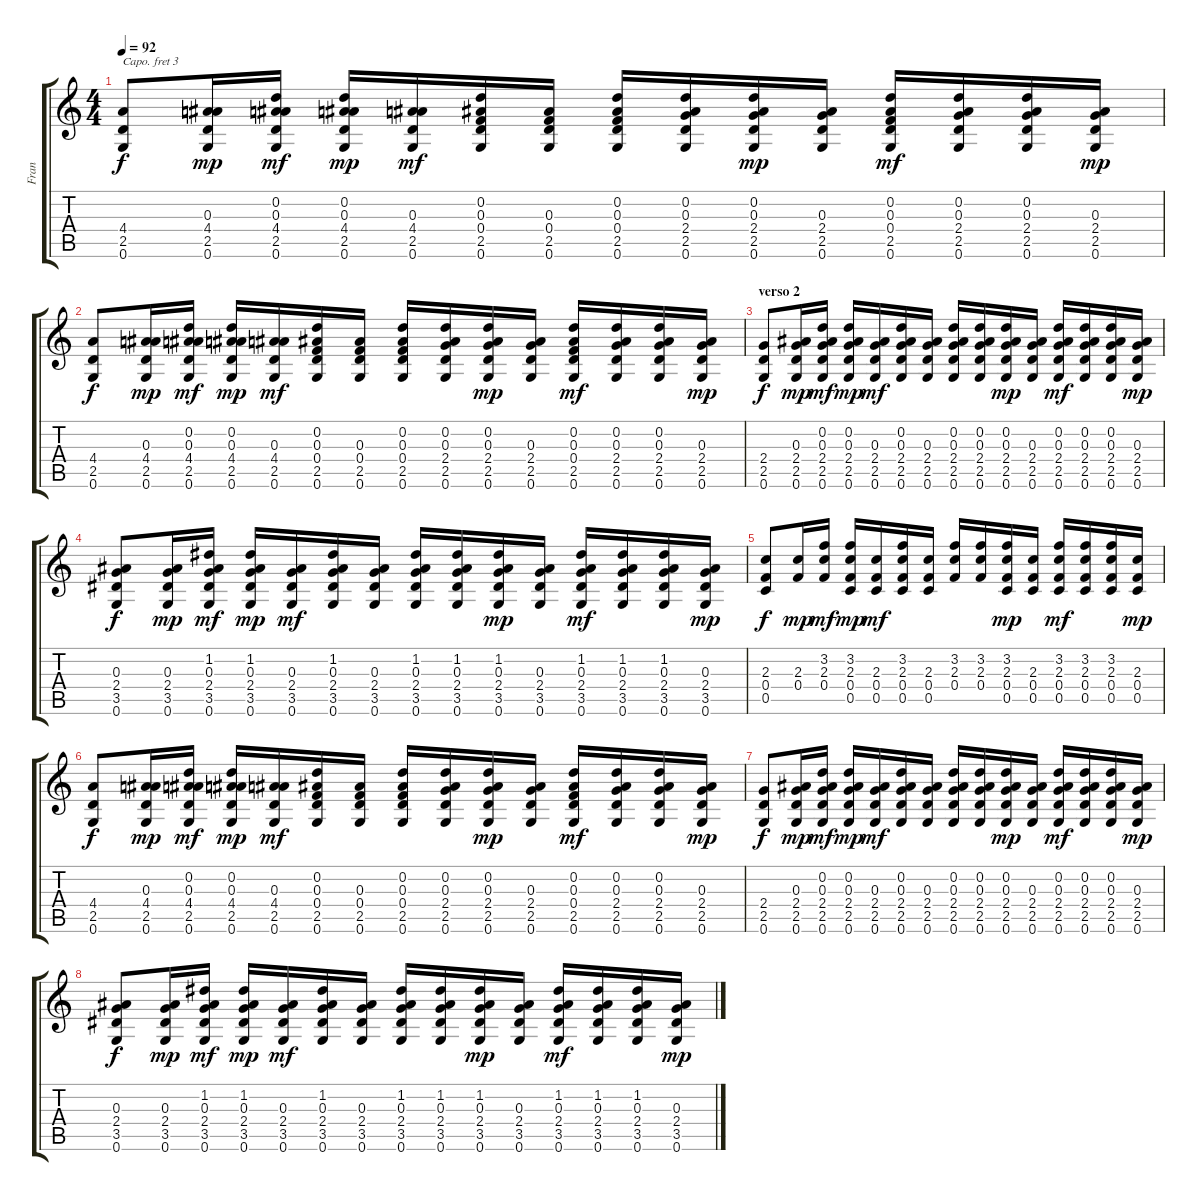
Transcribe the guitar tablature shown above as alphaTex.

\track ("Fran" "Fran") {instrument acousticguitarsteel}
\staff {score tabs}
\capo 3
\tuning (E4 B3 G3 D3 A2 E2) {hide}
\ts (4 4)
\tempo 92
\clef g2
\ks c
(4.4 2.5 0.6).8{dy f} (0.3 4.4 2.5 0.6).16{dy mp} (0.2 0.3 4.4 2.5 0.6).16{dy mf} (0.2 0.3 4.4 2.5 0.6).16{dy mp} (0.3 4.4 2.5 0.6).16{dy mf} (0.2 0.3 0.4 2.5 0.6).16 (0.3 0.4 2.5 0.6).16 (0.2 0.3 0.4 2.5 0.6).16 (0.2 0.3 2.4 2.5 0.6).16 (0.2 0.3 2.4 2.5 0.6).16{dy mp} (0.3 2.4 2.5 0.6).16 (0.2 0.3 0.4 2.5 0.6).16{dy mf} (0.2 0.3 2.4 2.5 0.6).16 (0.2 0.3 2.4 2.5 0.6).16 (0.3 2.4 2.5 0.6).16{dy mp} |
(4.4 2.5 0.6).8{dy f} (0.3 4.4 2.5 0.6).16{dy mp} (0.2 0.3 4.4 2.5 0.6).16{dy mf} (0.2 0.3 4.4 2.5 0.6).16{dy mp} (0.3 4.4 2.5 0.6).16{dy mf} (0.2 0.3 0.4 2.5 0.6).16 (0.3 0.4 2.5 0.6).16 (0.2 0.3 0.4 2.5 0.6).16 (0.2 0.3 2.4 2.5 0.6).16 (0.2 0.3 2.4 2.5 0.6).16{dy mp} (0.3 2.4 2.5 0.6).16 (0.2 0.3 0.4 2.5 0.6).16{dy mf} (0.2 0.3 2.4 2.5 0.6).16 (0.2 0.3 2.4 2.5 0.6).16 (0.3 2.4 2.5 0.6).16{dy mp} |
\section ("" "verso 2")
(2.4 2.5 0.6).8{dy f} (0.3 2.4 2.5 0.6).16{dy mp} (0.2 0.3 2.4 2.5 0.6).16{dy mf} (0.2 0.3 2.4 2.5 0.6).16{dy mp} (0.3 2.4 2.5 0.6).16{dy mf} (0.2 0.3 2.4 2.5 0.6).16 (0.3 2.4 2.5 0.6).16 (0.2 0.3 2.4 2.5 0.6).16 (0.2 0.3 2.4 2.5 0.6).16 (0.2 0.3 2.4 2.5 0.6).16{dy mp} (0.3 2.4 2.5 0.6).16 (0.2 0.3 2.4 2.5 0.6).16{dy mf} (0.2 0.3 2.4 2.5 0.6).16 (0.2 0.3 2.4 2.5 0.6).16 (0.3 2.4 2.5 0.6).16{dy mp} |
(0.3 2.4 3.5 0.6).8{dy f} (0.3 2.4 3.5 0.6).16{dy mp} (1.2 0.3 2.4 3.5 0.6).16{dy mf} (1.2 0.3 2.4 3.5 0.6).16{dy mp} (0.3 2.4 3.5 0.6).16{dy mf} (1.2 0.3 2.4 3.5 0.6).16 (0.3 2.4 3.5 0.6).16 (1.2 0.3 2.4 3.5 0.6).16 (1.2 0.3 2.4 3.5 0.6).16 (1.2 0.3 2.4 3.5 0.6).16{dy mp} (0.3 2.4 3.5 0.6).16 (1.2 0.3 2.4 3.5 0.6).16{dy mf} (1.2 0.3 2.4 3.5 0.6).16 (1.2 0.3 2.4 3.5 0.6).16 (0.3 2.4 3.5 0.6).16{dy mp} |
(2.3 0.4 0.5).8{dy f} (2.3 0.4).16{dy mp} (3.2 2.3 0.4).16{dy mf} (3.2 2.3 0.4 0.5).16{dy mp} (2.3 0.4 0.5).16{dy mf} (3.2 2.3 0.4 0.5).16 (2.3 0.4 0.5).16 (3.2 2.3 0.4).16 (3.2 2.3 0.4).16 (3.2 2.3 0.4 0.5).16{dy mp} (2.3 0.4 0.5).16 (3.2 2.3 0.4 0.5).16{dy mf} (3.2 2.3 0.4 0.5).16 (3.2 2.3 0.4 0.5).16 (2.3 0.4 0.5).16{dy mp} |
(4.4 2.5 0.6).8{dy f} (0.3 4.4 2.5 0.6).16{dy mp} (0.2 0.3 4.4 2.5 0.6).16{dy mf} (0.2 0.3 4.4 2.5 0.6).16{dy mp} (0.3 4.4 2.5 0.6).16{dy mf} (0.2 0.3 0.4 2.5 0.6).16 (0.3 0.4 2.5 0.6).16 (0.2 0.3 0.4 2.5 0.6).16 (0.2 0.3 2.4 2.5 0.6).16 (0.2 0.3 2.4 2.5 0.6).16{dy mp} (0.3 2.4 2.5 0.6).16 (0.2 0.3 0.4 2.5 0.6).16{dy mf} (0.2 0.3 2.4 2.5 0.6).16 (0.2 0.3 2.4 2.5 0.6).16 (0.3 2.4 2.5 0.6).16{dy mp} |
(2.4 2.5 0.6).8{dy f} (0.3 2.4 2.5 0.6).16{dy mp} (0.2 0.3 2.4 2.5 0.6).16{dy mf} (0.2 0.3 2.4 2.5 0.6).16{dy mp} (0.3 2.4 2.5 0.6).16{dy mf} (0.2 0.3 2.4 2.5 0.6).16 (0.3 2.4 2.5 0.6).16 (0.2 0.3 2.4 2.5 0.6).16 (0.2 0.3 2.4 2.5 0.6).16 (0.2 0.3 2.4 2.5 0.6).16{dy mp} (0.3 2.4 2.5 0.6).16 (0.2 0.3 2.4 2.5 0.6).16{dy mf} (0.2 0.3 2.4 2.5 0.6).16 (0.2 0.3 2.4 2.5 0.6).16 (0.3 2.4 2.5 0.6).16{dy mp} |
(0.3 2.4 3.5 0.6).8{dy f} (0.3 2.4 3.5 0.6).16{dy mp} (1.2 0.3 2.4 3.5 0.6).16{dy mf} (1.2 0.3 2.4 3.5 0.6).16{dy mp} (0.3 2.4 3.5 0.6).16{dy mf} (1.2 0.3 2.4 3.5 0.6).16 (0.3 2.4 3.5 0.6).16 (1.2 0.3 2.4 3.5 0.6).16 (1.2 0.3 2.4 3.5 0.6).16 (1.2 0.3 2.4 3.5 0.6).16{dy mp} (0.3 2.4 3.5 0.6).16 (1.2 0.3 2.4 3.5 0.6).16{dy mf} (1.2 0.3 2.4 3.5 0.6).16 (1.2 0.3 2.4 3.5 0.6).16 (0.3 2.4 3.5 0.6).16{dy mp}
